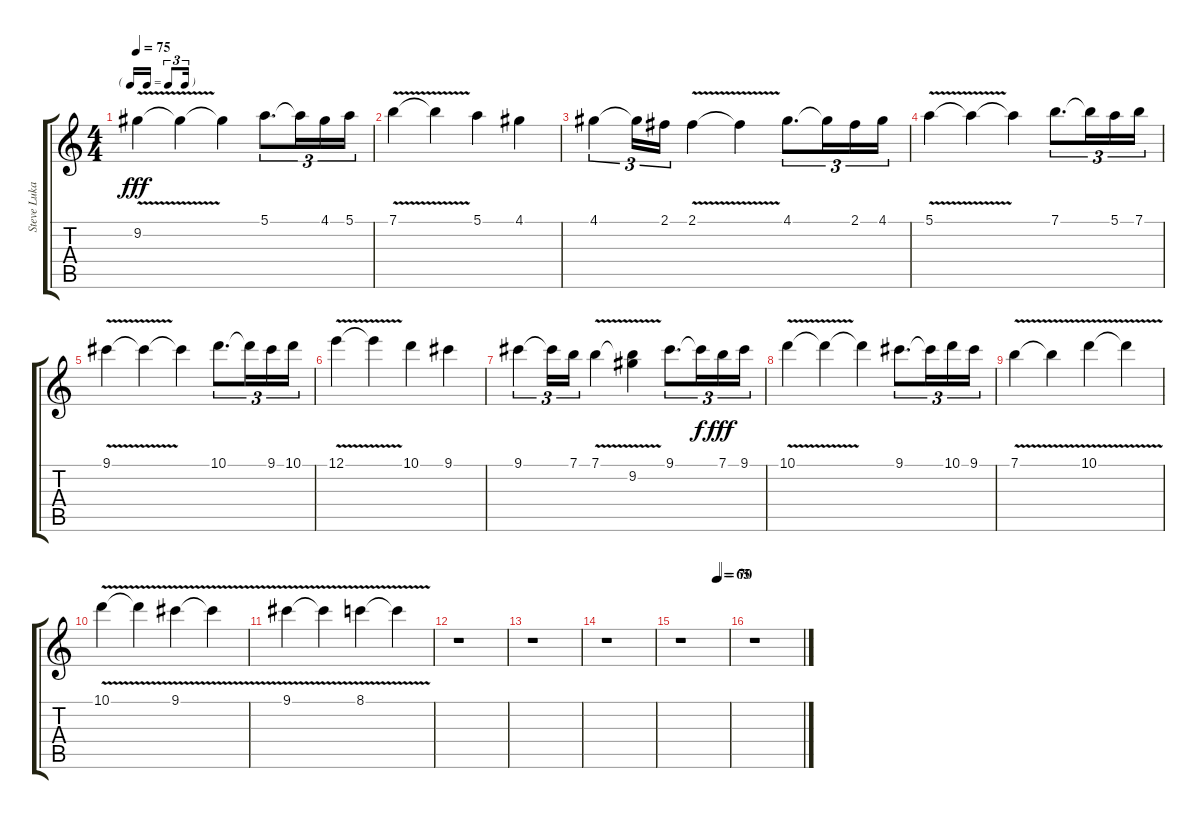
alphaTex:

\track ("Steve Lukather" "Steve Luka") {instrument overdrivenguitar}
\staff {score tabs}
\tuning (E4 B3 G3 D3 A2 E2) {hide}
\ts (4 4)
\tf triplet16th
\tempo 75
\clef g2
\ks c
9.2{v}.4{dy fff} 9.2{t}.4 9.2{t}.4 5.1.8{d tu (3 2)} 5.1{t}.16{tu (3 2)} 4.1.16{tu (3 2)} 5.1.16{tu (3 2)} |
7.1{v}.4 7.1{t}.4 5.1.4 4.1.4 |
4.1.4{tu (3 2)} 4.1{t}.16{tu (3 2)} 2.1.16{tu (3 2)} 2.1{v}.4 2.1{t}.4 4.1.8{d tu (3 2)} 4.1{t}.16{tu (3 2)} 2.1.16{tu (3 2)} 4.1.16{tu (3 2)} |
5.1{v}.4 5.1{t}.4 5.1{t}.4 7.1.8{d tu (3 2)} 7.1{t}.16{tu (3 2)} 5.1.16{tu (3 2)} 7.1.16{tu (3 2)} |
9.1{v}.4 9.1{t}.4 9.1{t}.4 10.1.8{d tu (3 2)} 10.1{t}.16{tu (3 2)} 9.1.16{tu (3 2)} 10.1.16{tu (3 2)} |
12.1{v}.4 12.1{t}.4 10.1.4 9.1.4 |
9.1.4{tu (3 2)} 9.1{t}.16{tu (3 2)} 7.1.16{tu (3 2)} 7.1{v}.4 (7.1{t} 9.2).4 9.1.8{d tu (3 2)} 9.1{t}.16{tu (3 2) dy f} 7.1.16{tu (3 2) dy fff} 9.1.16{tu (3 2)} |
10.1{v}.4 10.1{t}.4 10.1{t}.4 9.1.8{d tu (3 2)} 9.1{t}.16{tu (3 2)} 10.1.16{tu (3 2)} 9.1.16{tu (3 2)} |
7.1{v}.4 7.1{t}.4 10.1{v}.4 10.1{t}.4 |
10.1{v}.4 10.1{t}.4 9.1{v}.4 9.1{t}.4 |
9.1{v}.4 9.1{t}.4 8.1{v}.4 8.1{t}.4 |
r.1 |
r.1 |
r.1 |
\tempo (65 0.75)
\tempo (70 0.7916666666666666)
r.1 |
r.1
